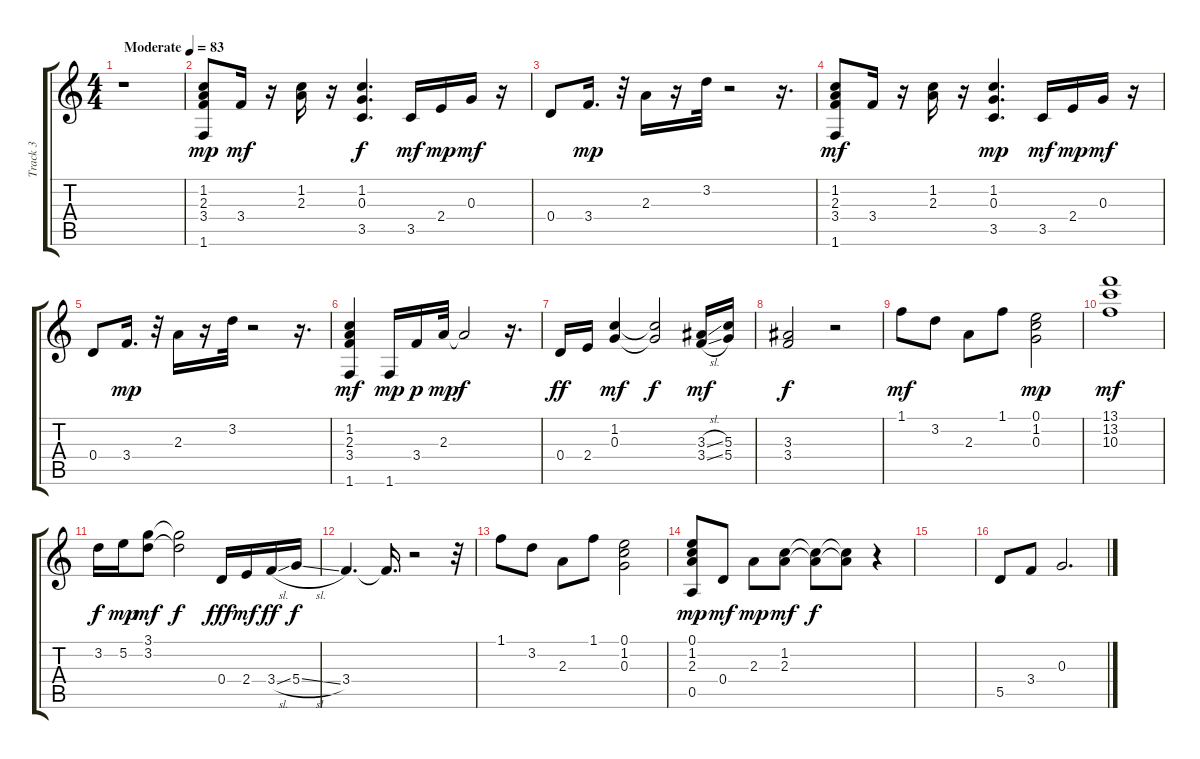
\track ("Track 3" "Track 3") {instrument electricguitarclean}
\staff {score tabs}
\tuning (E4 B3 G3 D3 A2 E2) {hide}
\ts (4 4)
\tempo (83 "Moderate")
\clef g2
\ks c
r.1{dy mp instrument electricguitarclean} |
(1.2 2.3 3.4 1.6).8 3.4.16{dy mf} r.16 (1.2 2.3).16 r.16 (1.2 0.3 3.5).4{d dy f} 3.5.16{dy mf} 2.4.16{dy mp} 0.3.16{dy mf} r.16 |
0.4.8 3.4.16{d dy mp} r.32 2.3.16 r.16 3.2.32 r.2 r.16{d} |
(1.2 2.3 3.4 1.6).8{dy mf} 3.4.16 r.16 (1.2 2.3).16 r.16 (1.2 0.3 3.5).4{d dy mp} 3.5.16{dy mf} 2.4.16{dy mp} 0.3.16{dy mf} r.16 |
0.4.8 3.4.16{d dy mp} r.32 2.3.16 r.16 3.2.32 r.2 r.16{d} |
(1.2 2.3 3.4 1.6).4{dy mf balance 12} 1.6.16{dy mp} 3.4.16{dy p} 2.3.32{dy mp} 2.3{t}.2{dy f} r.16{d} |
0.4.16{dy ff} 2.4.16 (1.2 0.3).4{dy mf} (1.2{t} 0.3{t}).2{dy f} (3.3{sl} 3.4{sl}).16{dy mf} (5.3 5.4).16 |
(3.3 3.4).2{dy f} r.2 |
1.1.8{dy mf} 3.2.8 2.3.8 1.1.8 (0.1 1.2 0.3).2{dy mp} |
(13.1 13.2 10.3).1{dy mf balance 3} |
3.2.16{dy f balance 12} 5.2.16{dy mp} (3.1 3.2).8{dy mf} (3.1{t} 3.2{t}).2{dy f} 0.4.16{dy fff} 2.4.16{dy mf} 3.4{sl}.16{dy ff} 5.4{sl}.16{dy f} |
3.4.4{d} 3.4{t}.16{d} r.2 r.32 |
1.1.8 3.2.8 2.3.8 1.1.8 (0.1 1.2 0.3).2 |
(0.1 1.2 2.3 0.5).8{dy mp} 0.4.8{dy mf} 2.3.8{dy mp} (1.2 2.3).8{dy mf} (1.2{t} 2.3{t}).8{dy f} (1.2{t} 2.3{t}).8 r.4 |
|
5.5.8 3.4.8 0.3.2{d}
